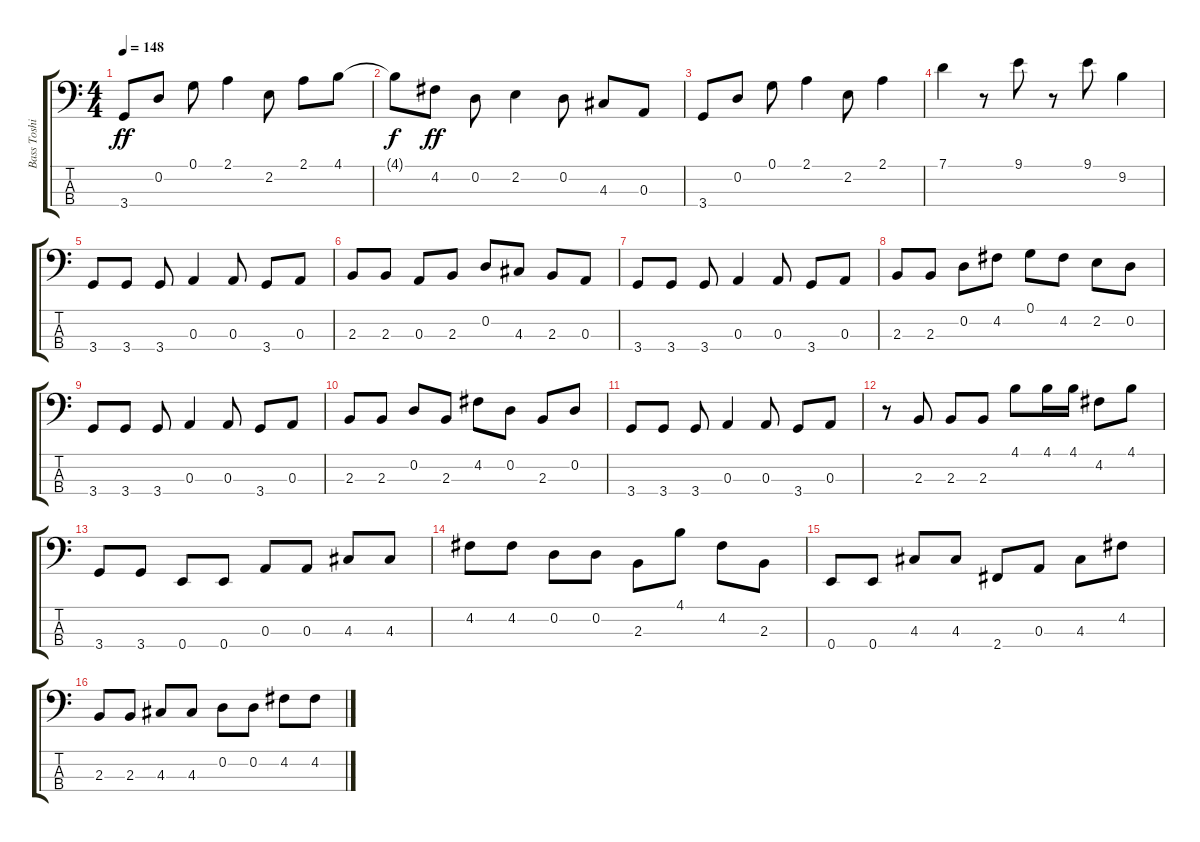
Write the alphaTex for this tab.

\track ("Bass Toshiya                      " "Bass Toshi") {instrument electricbassfinger}
\staff {score tabs}
\tuning (G2 D2 A1 E1) {hide}
\ts (4 4)
\tempo 148
\clef f4
\ks c
3.4.8{dy ff} 0.2.8 0.1.8 2.1.4 2.2.8 2.1.8 4.1.8 |
4.1{t}.8{dy f} 4.2.8{dy ff} 0.2.8 2.2.4 0.2.8 4.3.8 0.3.8 |
3.4.8 0.2.8 0.1.8 2.1.4 2.2.8 2.1.4 |
7.1.4 r.8 9.1.8 r.8 9.1.8 9.2.4 |
3.4.8 3.4.8 3.4.8 0.3.4 0.3.8 3.4.8 0.3.8 |
2.3.8 2.3.8 0.3.8 2.3.8 0.2.8 4.3.8 2.3.8 0.3.8 |
3.4.8 3.4.8 3.4.8 0.3.4 0.3.8 3.4.8 0.3.8 |
2.3.8 2.3.8 0.2.8 4.2.8 0.1.8 4.2.8 2.2.8 0.2.8 |
3.4.8 3.4.8 3.4.8 0.3.4 0.3.8 3.4.8 0.3.8 |
2.3.8 2.3.8 0.2.8 2.3.8 4.2.8 0.2.8 2.3.8 0.2.8 |
3.4.8 3.4.8 3.4.8 0.3.4 0.3.8 3.4.8 0.3.8 |
r.8 2.3.8 2.3.8 2.3.8 4.1.8 4.1.16 4.1.16 4.2.8 4.1.8 |
3.4.8 3.4.8 0.4.8 0.4.8 0.3.8 0.3.8 4.3.8 4.3.8 |
4.2.8 4.2.8 0.2.8 0.2.8 2.3.8 4.1.8 4.2.8 2.3.8 |
0.4.8 0.4.8 4.3.8 4.3.8 2.4.8 0.3.8 4.3.8 4.2.8 |
2.3.8 2.3.8 4.3.8 4.3.8 0.2.8 0.2.8 4.2.8 4.2.8
